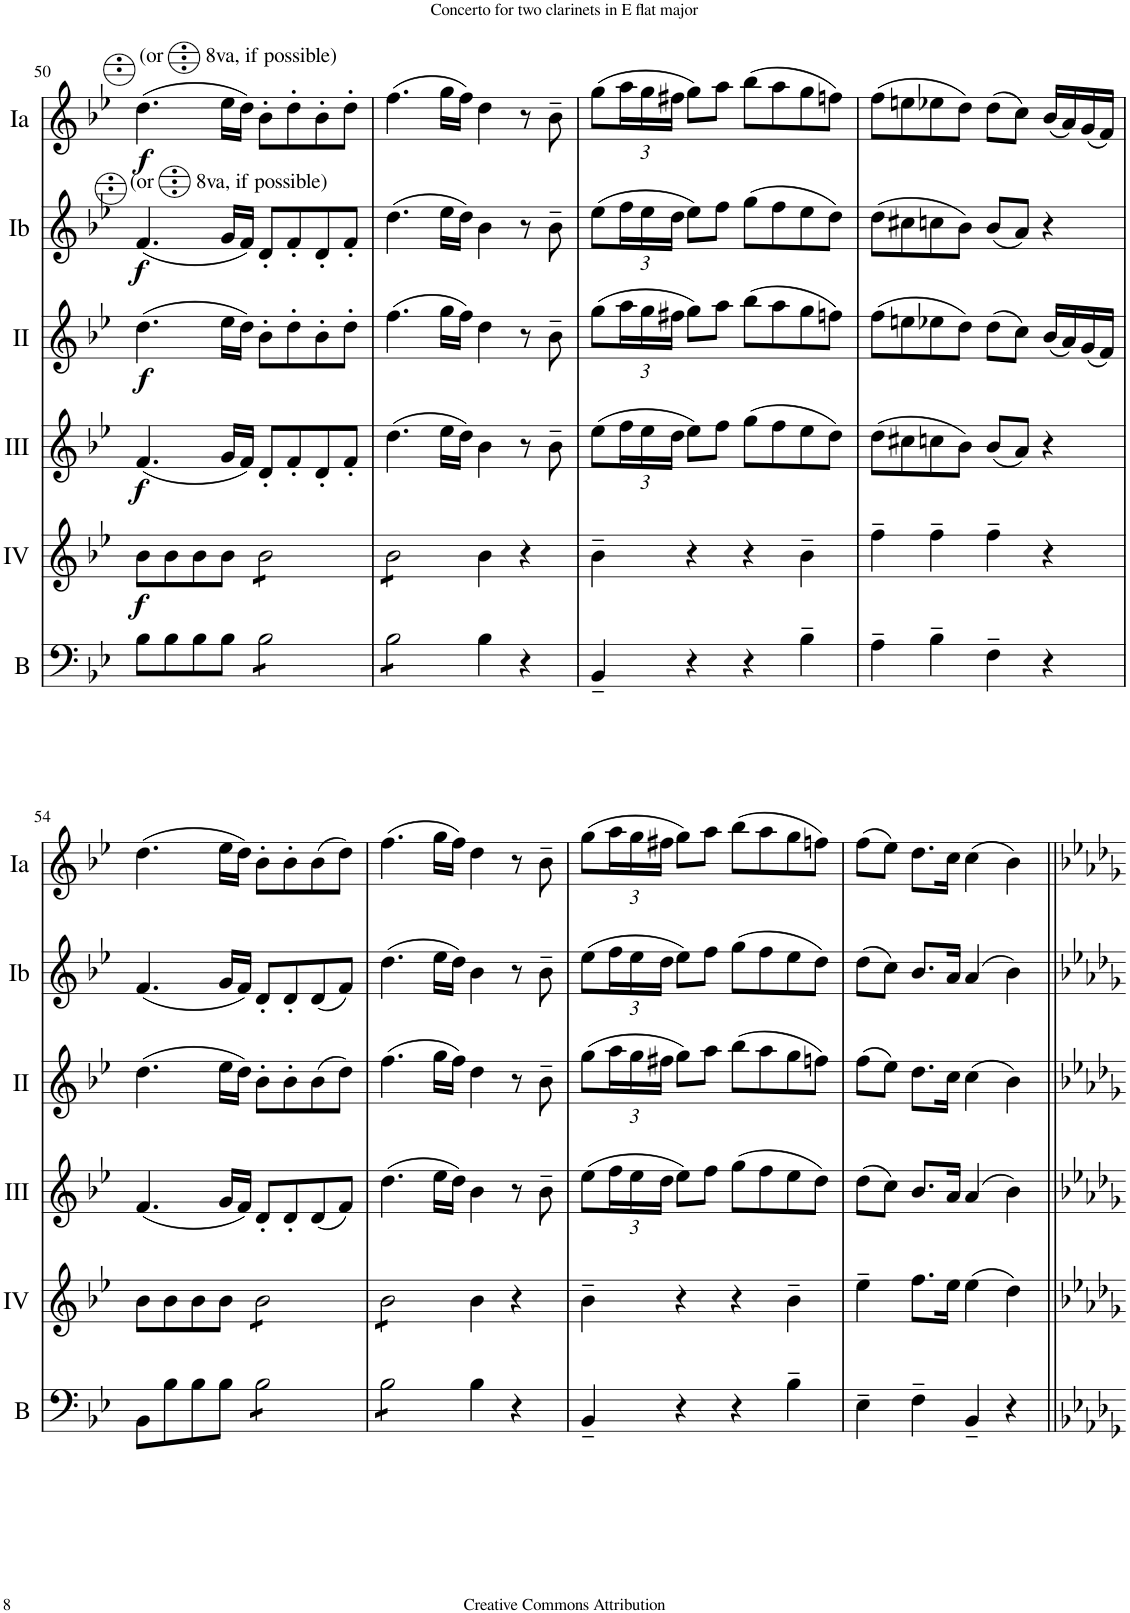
**kern	**kern	**dynam	**kern	**dynam	**kern	**dynam	**kern	**dynam	**kern	**dynam
*part6	*part5	*part5	*part4	*part4	*part3	*part3	*part2	*part2	*part1	*part1
*staff6	*staff5	*staff5	*staff4	*staff4	*staff3	*staff3	*staff2	*staff2	*staff1	*staff1
*I"Bass	*I"Acc. 4	*	*I"Acc. 3	*	*I"Acc. 2	*	*I"Acc. 1b	*	*I"Acc. 1a	*
*I'B	*	*	*	*	*	*	*	*	*	*
!!LO:PB:g=z
*clefF4	*clefG2	*	*clefG2	*	*clefG2	*	*clefG2	*	*clefG2	*
*Trd7c12	*Trd7c12	*	*	*	*	*	*	*	*	*
*k[b-e-]	*k[b-e-]	*	*k[b-e-]	*	*k[b-e-]	*	*k[b-e-]	*	*k[b-e-]	*
*M4/4	*M4/4	*	*M4/4	*	*M4/4	*	*M4/4	*	*M4/4	*
=50	=50	=50	=50	=50	=50	=50	=50	=50	=50	=50
!	!	!	!	!	!	!	!	!	!LO:TX:a:t=(or        8va, if possible)	!
!	!	!	!	!	!	!	!LO:TX:a:t=(or        8va, if possible)	!	!	!
!	!	!LO:DY:b	!	!LO:DY:b	!	!LO:DY:b	!	!LO:DY:b	!	!LO:DY:b
8B-\L	8b-\L	f	(4.f/	f	(4.dd\	f	(4.f/	f	(4.dd\	f
8B-\	8b-\	.	.	.	.	.	.	.	.	.
8B-\	8b-\	.	.	.	.	.	.	.	.	.
8B-\J	8b-\J	.	16g/LL	.	16ee-\LL	.	16g/LL	.	16ee-\LL	.
.	.	.	16f/JJ)	.	16dd\JJ)	.	16f/JJ)	.	16dd\JJ)	.
*tremolo	*	*	*	*	*	*	*	*	*	*
*	*tremolo	*	*	*	*	*	*	*	*	*
8B-\L	8b-\L	.	8d'/L	.	8b-'\L	.	8d'/L	.	8b-'\L	.
8B-\	8b-\	.	8f'/	.	8dd'\	.	8f'/	.	8dd'\	.
8B-\	8b-\	.	8d'/	.	8b-'\	.	8d'/	.	8b-'\	.
8B-\J	8b-\J	.	8f'/J	.	8dd'\J	.	8f'/J	.	8dd'\J	.
=51	=51	=51	=51	=51	=51	=51	=51	=51	=51	=51
8B-\L	8b-\L	.	(4.dd\	.	(4.ff\	.	(4.dd\	.	(4.ff\	.
8B-\	8b-\	.	.	.	.	.	.	.	.	.
8B-\	8b-\	.	.	.	.	.	.	.	.	.
8B-\J	8b-\J	.	16ee-\LL	.	16gg\LL	.	16ee-\LL	.	16gg\LL	.
*	*Xtremolo	*	*	*	*	*	*	*	*	*
*Xtremolo	*	*	*	*	*	*	*	*	*	*
.	.	.	16dd\JJ)	.	16ff\JJ)	.	16dd\JJ)	.	16ff\JJ)	.
4B-\	4b-\	.	4b-\	.	4dd\	.	4b-\	.	4dd\	.
4r	4r	.	8r	.	8r	.	8r	.	8r	.
.	.	.	8b-~\	.	8b-~\	.	8b-~\	.	8b-~\	.
=52	=52	=52	=52	=52	=52	=52	=52	=52	=52	=52
4BB-~/	4b-~\	.	(8ee-\L	.	(8gg\L	.	(8ee-\L	.	(8gg\L	.
*	*	*	*Xbrackettup	*	*Xbrackettup	*	*Xbrackettup	*	*Xbrackettup	*
.	.	.	24ff\L	.	24aa\L	.	24ff\L	.	24aa\L	.
.	.	.	24ee-\	.	24gg\	.	24ee-\	.	24gg\	.
.	.	.	24dd\JJ	.	24ff#X\JJ	.	24dd\JJ	.	24ff#X\JJ	.
4r	4r	.	8ee-\L)	.	8gg\L)	.	8ee-\L)	.	8gg\L)	.
.	.	.	8ff\J	.	8aa\J	.	8ff\J	.	8aa\J	.
4r	4r	.	(8gg\L	.	(8bb-\L	.	(8gg\L	.	(8bb-\L	.
.	.	.	8ff\	.	8aa\	.	8ff\	.	8aa\	.
4B-~\	4b-~\	.	8ee-\	.	8gg\	.	8ee-\	.	8gg\	.
.	.	.	8dd\J)	.	8ffn\J)	.	8dd\J)	.	8ffn\J)	.
=53	=53	=53	=53	=53	=53	=53	=53	=53	=53	=53
4A~\	4ff~\	.	(8dd\L	.	(8ff\L	.	(8dd\L	.	(8ff\L	.
.	.	.	8cc#X\	.	8een\	.	8cc#X\	.	8een\	.
4B-~\	4ff~\	.	8ccn\	.	8ee-X\	.	8ccn\	.	8ee-X\	.
.	.	.	8b-\J)	.	8dd\J)	.	8b-\J)	.	8dd\J)	.
4F~\	4ff~\	.	(8b-/L	.	(8dd\L	.	(8b-/L	.	(8dd\L	.
.	.	.	8a/J)	.	8cc\J)	.	8a/J)	.	8cc\J)	.
4r	4r	.	4r	.	(16b-/LL	.	4r	.	(16b-/LL	.
.	.	.	.	.	16a/)	.	.	.	16a/)	.
.	.	.	.	.	(16g/	.	.	.	(16g/	.
.	.	.	.	.	16f/JJ)	.	.	.	16f/JJ)	.
!!LO:LB:g=z
=54	=54	=54	=54	=54	=54	=54	=54	=54	=54	=54
8BB-\L	8b-\L	.	(4.f/	.	(4.dd\	.	(4.f/	.	(4.dd\	.
8B-\	8b-\	.	.	.	.	.	.	.	.	.
8B-\	8b-\	.	.	.	.	.	.	.	.	.
8B-\J	8b-\J	.	16g/LL	.	16ee-\LL	.	16g/LL	.	16ee-\LL	.
.	.	.	16f/JJ)	.	16dd\JJ)	.	16f/JJ)	.	16dd\JJ)	.
*tremolo	*	*	*	*	*	*	*	*	*	*
*	*tremolo	*	*	*	*	*	*	*	*	*
8B-\L	8b-\L	.	8d'/L	.	8b-'\L	.	8d'/L	.	8b-'\L	.
8B-\	8b-\	.	8d'/	.	8b-'\	.	8d'/	.	8b-'\	.
8B-\	8b-\	.	(8d/	.	(8b-\	.	(8d/	.	(8b-\	.
8B-\J	8b-\J	.	8f/J)	.	8dd\J)	.	8f/J)	.	8dd\J)	.
=55	=55	=55	=55	=55	=55	=55	=55	=55	=55	=55
8B-\L	8b-\L	.	(4.dd\	.	(4.ff\	.	(4.dd\	.	(4.ff\	.
8B-\	8b-\	.	.	.	.	.	.	.	.	.
8B-\	8b-\	.	.	.	.	.	.	.	.	.
8B-\J	8b-\J	.	16ee-\LL	.	16gg\LL	.	16ee-\LL	.	16gg\LL	.
*	*Xtremolo	*	*	*	*	*	*	*	*	*
*Xtremolo	*	*	*	*	*	*	*	*	*	*
.	.	.	16dd\JJ)	.	16ff\JJ)	.	16dd\JJ)	.	16ff\JJ)	.
4B-\	4b-\	.	4b-\	.	4dd\	.	4b-\	.	4dd\	.
4r	4r	.	8r	.	8r	.	8r	.	8r	.
.	.	.	8b-~\	.	8b-~\	.	8b-~\	.	8b-~\	.
=56	=56	=56	=56	=56	=56	=56	=56	=56	=56	=56
4BB-~/	4b-~\	.	(8ee-\L	.	(8gg\L	.	(8ee-\L	.	(8gg\L	.
.	.	.	24ff\L	.	24aa\L	.	24ff\L	.	24aa\L	.
.	.	.	24ee-\	.	24gg\	.	24ee-\	.	24gg\	.
.	.	.	24dd\JJ	.	24ff#X\JJ	.	24dd\JJ	.	24ff#X\JJ	.
4r	4r	.	8ee-\L)	.	8gg\L)	.	8ee-\L)	.	8gg\L)	.
.	.	.	8ff\J	.	8aa\J	.	8ff\J	.	8aa\J	.
4r	4r	.	(8gg\L	.	(8bb-\L	.	(8gg\L	.	(8bb-\L	.
.	.	.	8ff\	.	8aa\	.	8ff\	.	8aa\	.
4B-~\	4b-~\	.	8ee-\	.	8gg\	.	8ee-\	.	8gg\	.
.	.	.	8dd\J)	.	8ffn\J)	.	8dd\J)	.	8ffn\J)	.
=57	=57	=57	=57	=57	=57	=57	=57	=57	=57	=57
4E-~\	4ee-~\	.	(8dd\L	.	(8ff\L	.	(8dd\L	.	(8ff\L	.
.	.	.	8cc\J)	.	8ee-\J)	.	8cc\J)	.	8ee-\J)	.
4F~\	8.ff\L	.	8.b-/L	.	8.dd\L	.	8.b-/L	.	8.dd\L	.
.	16ee-\Jk	.	16a/Jk	.	16cc\Jk	.	16a/Jk	.	16cc\Jk	.
4BB-~/	(4ee-\	.	(4a/	.	(4cc\	.	(4a/	.	(4cc\	.
4r	4dd\)	.	4b-\)	.	4b-\)	.	4b-\)	.	4b-\)	.
=||	=||	=||	=||	=||	=||	=||	=||	=||	=||	=||
*-	*-	*-	*-	*-	*-	*-	*-	*-	*-	*-
